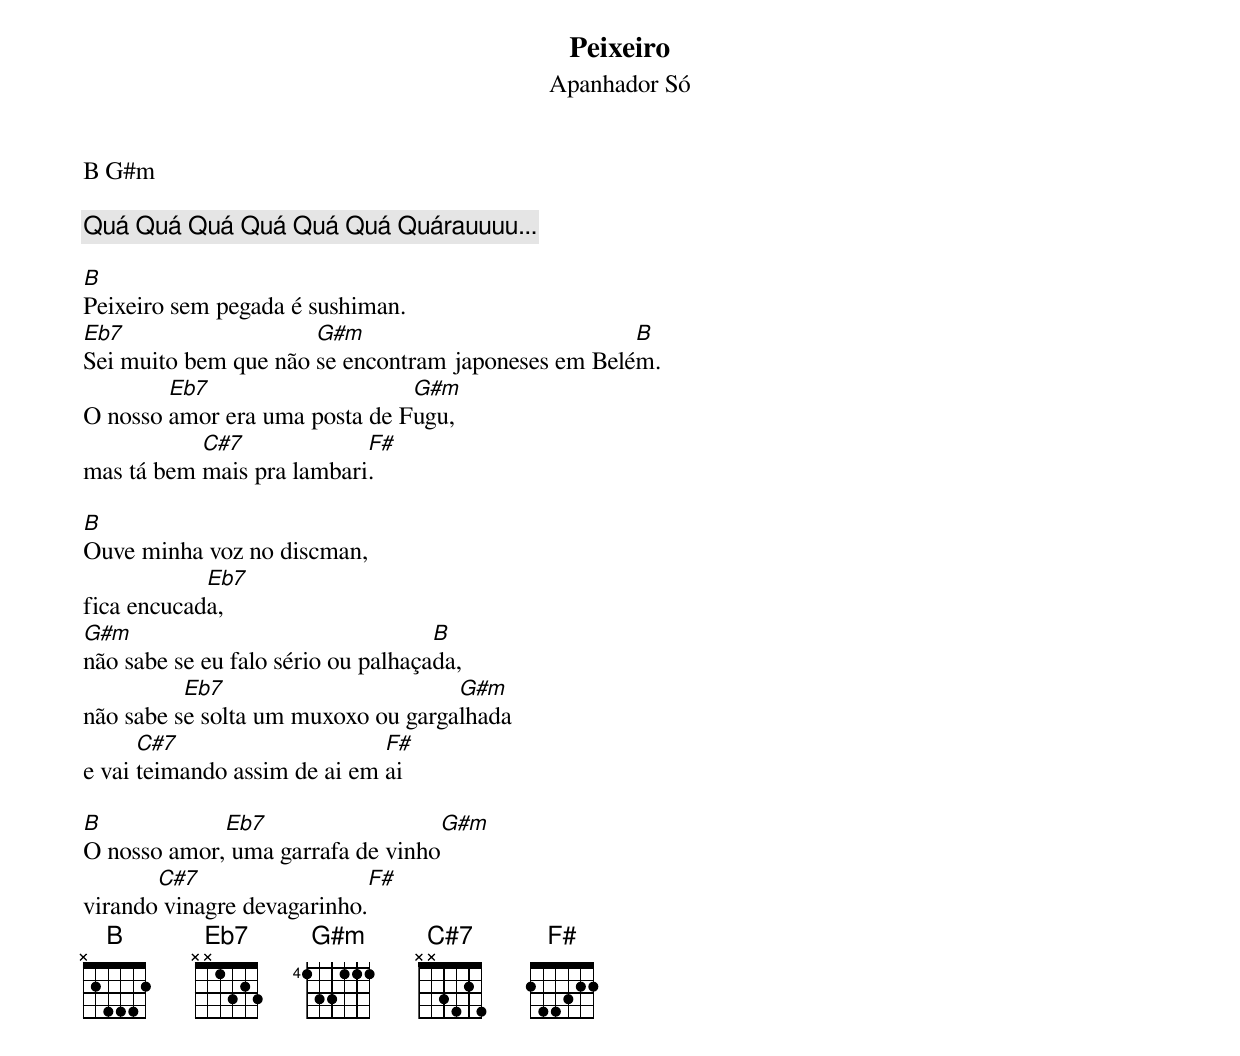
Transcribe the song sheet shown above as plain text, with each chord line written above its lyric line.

Peixeiro
Apanhador Só

B G#m

Quá Quá Quá Quá Quá Quá Quárauuuu...

B
Peixeiro sem pegada é sushiman.
Eb7                   G#m                           B
Sei muito bem que não se encontram japoneses em Belém.
        Eb7                    G#m
O nosso amor era uma posta de Fugu,
           C#7             F#
mas tá bem mais pra lambari.

B
Ouve minha voz no discman,
            Eb7
fica encucada,
G#m                                 B
não sabe se eu falo sério ou palhaçada,
          Eb7                       G#m
não sabe se solta um muxoxo ou gargalhada
      C#7                     F#
e vai teimando assim de ai em ai

B            Eb7                    G#m
O nosso amor, uma garrafa de vinho
       C#7                  F#
virando vinagre devagarinho.
